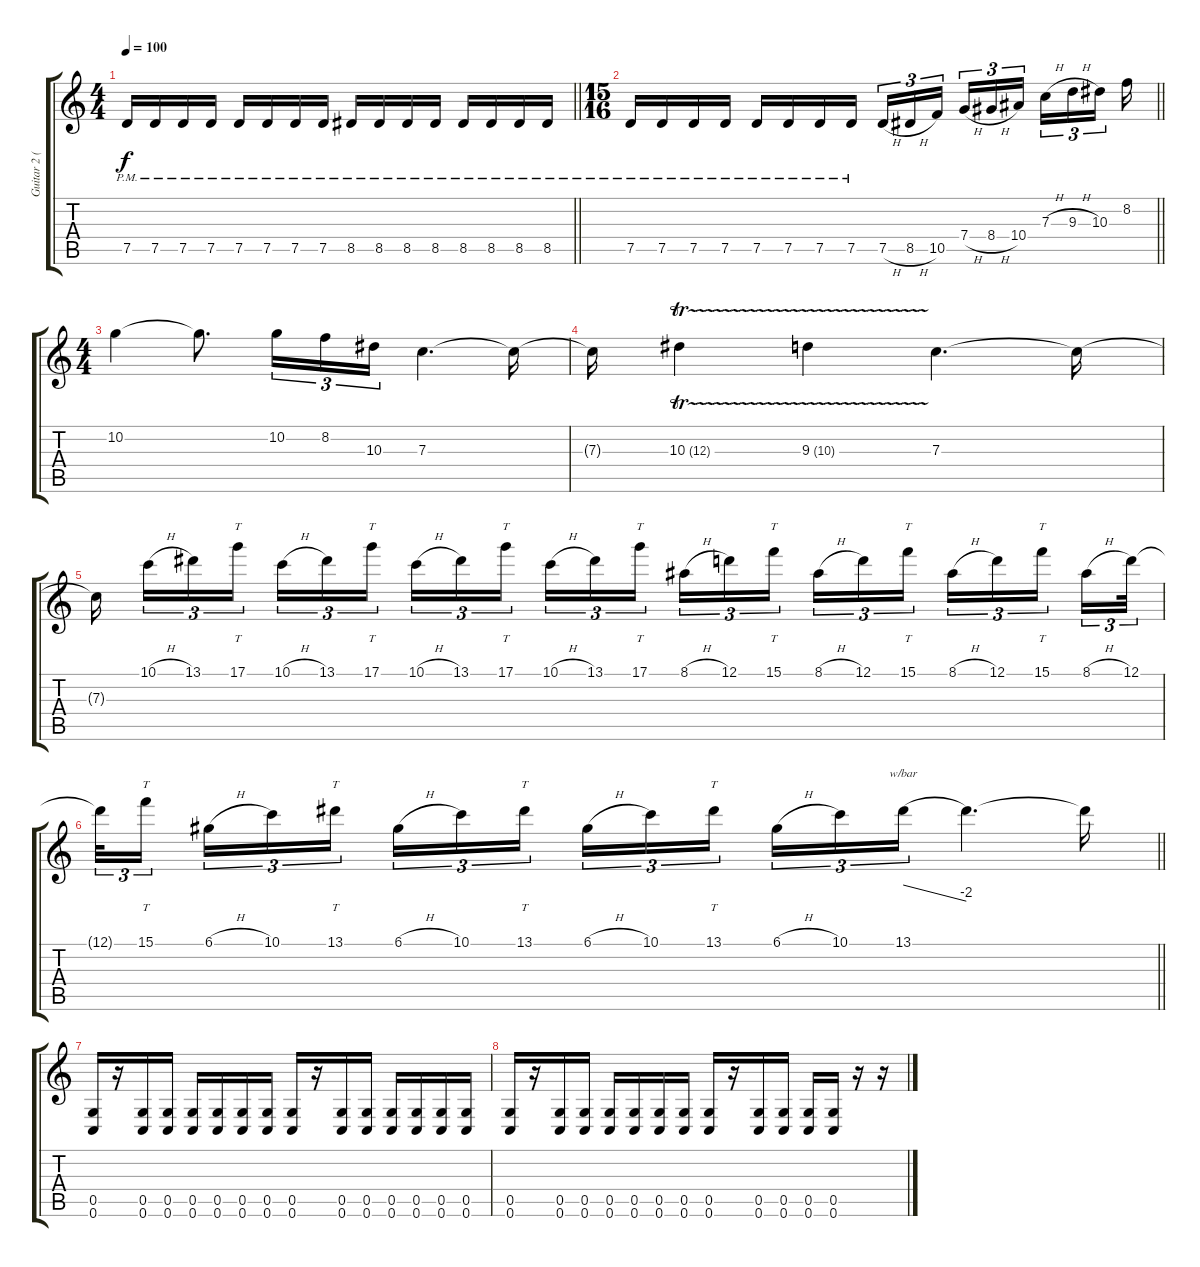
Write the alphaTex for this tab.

\track ("Guitar 2 (Distorted- Tuck)" "Guitar 2 (") {instrument distortionguitar}
\staff {score tabs}
\tuning (D4 A3 F3 C3 G2 C2) {hide}
\ts (4 4)
\tempo 100
\clef g2
\barLineRight lightlight
\ks c
7.5{pm}.16{dy f} 7.5{pm}.16 7.5{pm}.16 7.5{pm}.16 7.5{pm}.16 7.5{pm}.16 7.5{pm}.16 7.5{pm}.16 8.5{pm}.16 8.5{pm}.16 8.5{pm}.16 8.5{pm}.16 8.5{pm}.16 8.5{pm}.16 8.5{pm}.16 8.5{pm}.16 |
\ts (15 16)
\barLineRight lightlight
7.5{pm}.16 7.5{pm}.16 7.5{pm}.16 7.5{pm}.16 7.5{pm}.16 7.5{pm}.16 7.5{pm}.16 7.5{pm}.16{beam splitsecondary} 7.5{h}.16{tu (3 2)} 8.5{h}.16{tu (3 2)} 10.5.16{tu (3 2) beam splitsecondary} 7.4{h}.16{tu (3 2)} 8.4{h}.16{tu (3 2)} 10.4.16{tu (3 2)} 7.3{h}.16{tu (3 2)} 9.3{h}.16{tu (3 2)} 10.3.16{tu (3 2) beam splitsecondary} 8.2.16 |
\ts (4 4)
10.2.4 10.2{t}.8{d} 10.2.16{tu (3 2)} 8.2.16{tu (3 2)} 10.3.16{tu (3 2)} 7.3.4{d} 7.3{t}.16 |
7.3{t}.16 10.3{tr (12 32)}.4 9.3{tr (10 32)}.4 7.3.4{d} 7.3{t}.16 |
7.3{t}.16{beam splitsecondary} 10.1{h}.16{tu (3 2)} 13.1.16{tu (3 2)} 17.1.16{tt tu (3 2) beam splitsecondary} 10.1{h}.16{tu (3 2)} 13.1.16{tu (3 2)} 17.1.16{tt tu (3 2) beam splitsecondary} 10.1{h}.16{tu (3 2)} 13.1.16{tu (3 2)} 17.1.16{tt tu (3 2) beam splitsecondary} 10.1{h}.16{tu (3 2)} 13.1.16{tu (3 2)} 17.1.16{tt tu (3 2) beam splitsecondary} 8.1{h}.16{tu (3 2)} 12.1.16{tu (3 2)} 15.1.16{tt tu (3 2) beam splitsecondary} 8.1{h}.16{tu (3 2)} 12.1.16{tu (3 2)} 15.1.16{tt tu (3 2) beam splitsecondary} 8.1{h}.16{tu (3 2)} 12.1.16{tu (3 2)} 15.1.16{tt tu (3 2) beam splitsecondary} 8.1{h}.16{tu (3 2)} 12.1.32{tu (3 2)} |
\barLineRight lightlight
12.1{t}.32{tu (3 2)} 15.1.16{tt tu (3 2) beam splitsecondary} 6.1{h}.16{tu (3 2)} 10.1.16{tu (3 2)} 13.1.16{tt tu (3 2) beam splitsecondary} 6.1{h}.16{tu (3 2)} 10.1.16{tu (3 2)} 13.1.16{tt tu (3 2) beam splitsecondary} 6.1{h}.16{tu (3 2)} 10.1.16{tu (3 2)} 13.1.16{tt tu (3 2) beam splitsecondary} 6.1{h}.16{tu (3 2)} 10.1.16{tu (3 2)} 13.1.16{tu (3 2) tbe (dive default 0 0 60 -8)} 13.1{t}.4{d} 13.1{t}.16 |
(0.5 0.6).16 r.16 (0.5 0.6).16 (0.5 0.6).16 (0.5 0.6).16 (0.5 0.6).16 (0.5 0.6).16 (0.5 0.6).16 (0.5 0.6).16 r.16 (0.5 0.6).16 (0.5 0.6).16 (0.5 0.6).16 (0.5 0.6).16 (0.5 0.6).16 (0.5 0.6).16 |
(0.5 0.6).16 r.16 (0.5 0.6).16 (0.5 0.6).16 (0.5 0.6).16 (0.5 0.6).16 (0.5 0.6).16 (0.5 0.6).16 (0.5 0.6).16 r.16 (0.5 0.6).16 (0.5 0.6).16 (0.5 0.6).16 (0.5 0.6).16 r.16 r.16
